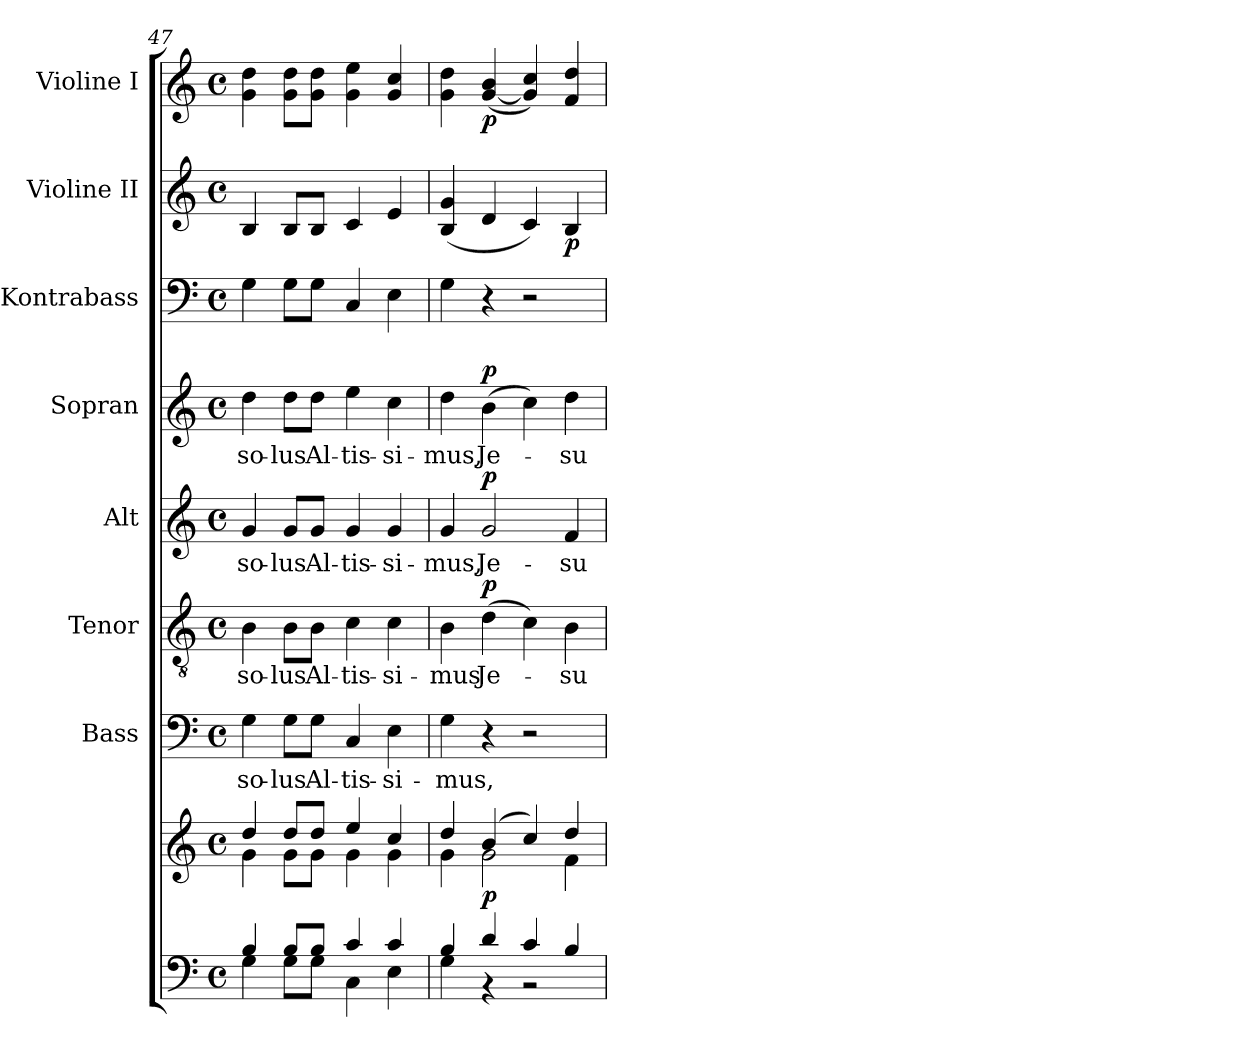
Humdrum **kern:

**kern	**kern	**dynam	**kern	**text	**kern	**text	**dynam	**kern	**text	**dynam	**kern	**text	**dynam	**kern	**kern	**dynam	**kern	**dynam
*part8	*part8	*part8	*part7	*part7	*part6	*part6	*part6	*part5	*part5	*part5	*part4	*part4	*part4	*part3	*part2	*part2	*part1	*part1
*staff9	*staff8	*staff8/9	*staff7	*staff7	*staff6	*staff6	*staff6	*staff5	*staff5	*staff5	*staff4	*staff4	*staff4	*staff3	*staff2	*staff2	*staff1	*staff1
*	*	*	*I"Bass	*	*I"Tenor	*	*	*I"Alt	*	*	*I"Sopran	*	*	*I"Kontrabass	*I"Violine II	*	*I"Violine I	*
*	*	*	*I'B.	*	*I'T.	*	*	*I'A.	*	*	*I'S.	*	*	*I'Kb.	*I'Vl. II	*	*I'Vl. I	*
*clefF4	*clefG2	*	*clefF4	*	*clefGv2	*	*	*clefG2	*	*	*clefG2	*	*	*clefF4	*clefG2	*	*clefG2	*
*	*	*	*	*	*	*	*	*	*	*	*	*	*	*ITrd7c12	*	*	*	*
*k[]	*k[]	*	*k[]	*	*k[]	*	*	*k[]	*	*	*k[]	*	*	*k[]	*k[]	*	*k[]	*
*C:	*C:	*	*C:	*	*C:	*	*	*C:	*	*	*C:	*	*	*C:	*C:	*	*C:	*
*M4/4	*M4/4	*	*M4/4	*	*M4/4	*	*	*M4/4	*	*	*M4/4	*	*	*M4/4	*M4/4	*	*M4/4	*
*met(c)	*met(c)	*	*met(c)	*	*met(c)	*	*	*met(c)	*	*	*met(c)	*	*	*met(c)	*met(c)	*	*met(c)	*
=47	=47	=47	=47	=47	=47	=47	=47	=47	=47	=47	=47	=47	=47	=47	=47	=47	=47	=47
*^	*^	*	*	*	*	*	*	*	*	*	*	*	*	*	*	*	*	*
!	!	!	!	!	!	!LO:LY:b	!	!LO:LY:b	!	!	!LO:LY:b	!	!	!LO:LY:b	!	!	!	!	!	!
4B/	4G\	4dd/	4g\	.	4G\	so-	4B\	so-	.	4g/	so-	.	4dd\	so-	.	4GG\	4B/	.	4g\ 4dd\	.
!	!	!	!	!	!	!LO:LY:b	!	!LO:LY:b	!	!	!LO:LY:b	!	!	!LO:LY:b	!	!	!	!	!	!
8B/L	8G\L	8dd/L	8g\L	.	8G\L	-lus	8B\L	-lus	.	8g/L	-lus	.	8dd\L	-lus	.	8GG\L	8B/L	.	8g\ 8dd\L	.
!	!	!	!	!	!	!LO:LY:b	!	!LO:LY:b	!	!	!LO:LY:b	!	!	!LO:LY:b	!	!	!	!	!	!
8B/J	8G\J	8dd/J	8g\J	.	8G\J	Al-	8B\J	Al-	.	8g/J	Al-	.	8dd\J	Al-	.	8GG\J	8B/J	.	8g\ 8dd\J	.
!	!	!	!	!	!	!LO:LY:b	!	!LO:LY:b	!	!	!LO:LY:b	!	!	!LO:LY:b	!	!	!	!	!	!
4c/	4C\	4ee/	4g\	.	4C/	-tis-	4c\	-tis-	.	4g/	-tis-	.	4ee\	-tis-	.	4CC/	4c/	.	4g\ 4ee\	.
!	!	!	!	!	!	!LO:LY:b	!	!LO:LY:b	!	!	!LO:LY:b	!	!	!LO:LY:b	!	!	!	!	!	!
4c/	4E\	4cc/	4g\	.	4E\	-si-	4c\	-si-	.	4g/	-si-	.	4cc\	-si-	.	4EE\	4e/	.	4g/ 4cc/	.
=48	=48	=48	=48	=48	=48	=48	=48	=48	=48	=48	=48	=48	=48	=48	=48	=48	=48	=48	=48	=48
!	!	!	!	!	!	!LO:LY:b	!	!LO:LY:b	!	!	!LO:LY:b	!	!	!LO:LY:b	!	!	!	!	!	!
4B/	4G\	4dd/	4g\	.	4G\	-mus,	4B\	-mus	.	4g/	-mus,	.	4dd\	-mus,	.	4GG\	(<4B/ 4g/	.	4g\ 4dd\	.
!	!	!	!	!LO:DY:b	!	!	!	!LO:LY:b	!LO:DY:a	!	!LO:LY:b	!LO:DY:a	!	!LO:LY:b	!LO:DY:a	!	!	!	!	!LO:DY:b
4d/	4r	(4b/	2g\	p	4r	.	(>4d\	Je-	p	2g/	Je-	p	(>4b\	Je-	p	4r	4d/	.	([4g/ 4b/	p
4c/	2r	4cc/)	.	.	2r	.	4c\)	.	.	.	.	.	4cc\)	.	.	2r	4c/)	.	4g/] 4cc/)	.
!	!	!	!	!	!	!	!	!LO:LY:b	!	!	!LO:LY:b	!	!	!LO:LY:b	!	!	!	!LO:DY:b	!	!
4B/	.	4dd/	4f\	.	.	.	4B\	-su	.	4f/	-su	.	4dd\	-su	.	.	4B/	p	4f/ 4dd/	.
*v	*v	*	*	*	*	*	*	*	*	*	*	*	*	*	*	*	*	*	*	*
*	*v	*v	*	*	*	*	*	*	*	*	*	*	*	*	*	*	*	*	*
=	=	=	=	=	=	=	=	=	=	=	=	=	=	=	=	=	=	=
*-	*-	*-	*-	*-	*-	*-	*-	*-	*-	*-	*-	*-	*-	*-	*-	*-	*-	*-
